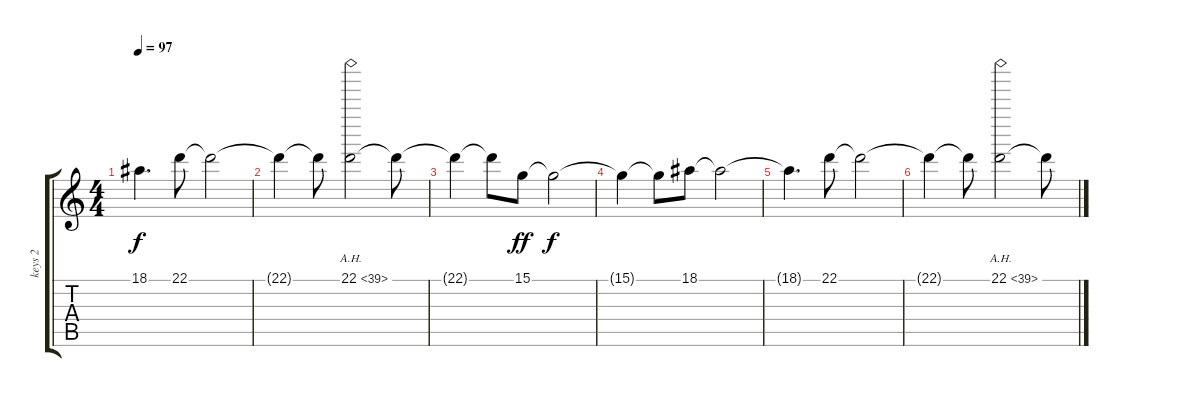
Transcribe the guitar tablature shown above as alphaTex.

\track ("keys 2" "keys 2") {instrument pad2warm}
\staff {score tabs}
\tuning (E4 B3 G3 D3 A2 E2) {hide}
\ts (4 4)
\tempo 97
\clef g2
\ks c
18.1{t}.4{d dy f} 22.1.8 22.1{t}.2 |
22.1{t}.4 22.1{t}.8 22.1{ah 17}.2 22.1{t}.8 |
22.1{t}.4 22.1{t}.8 15.1.8{dy ff} 15.1{t}.2{dy f} |
15.1{t}.4 15.1{t}.8 18.1.8 18.1{t}.2 |
18.1{t}.4{d} 22.1.8 22.1{t}.2 |
22.1{t}.4 22.1{t}.8 22.1{ah 17}.2 22.1{t}.8
